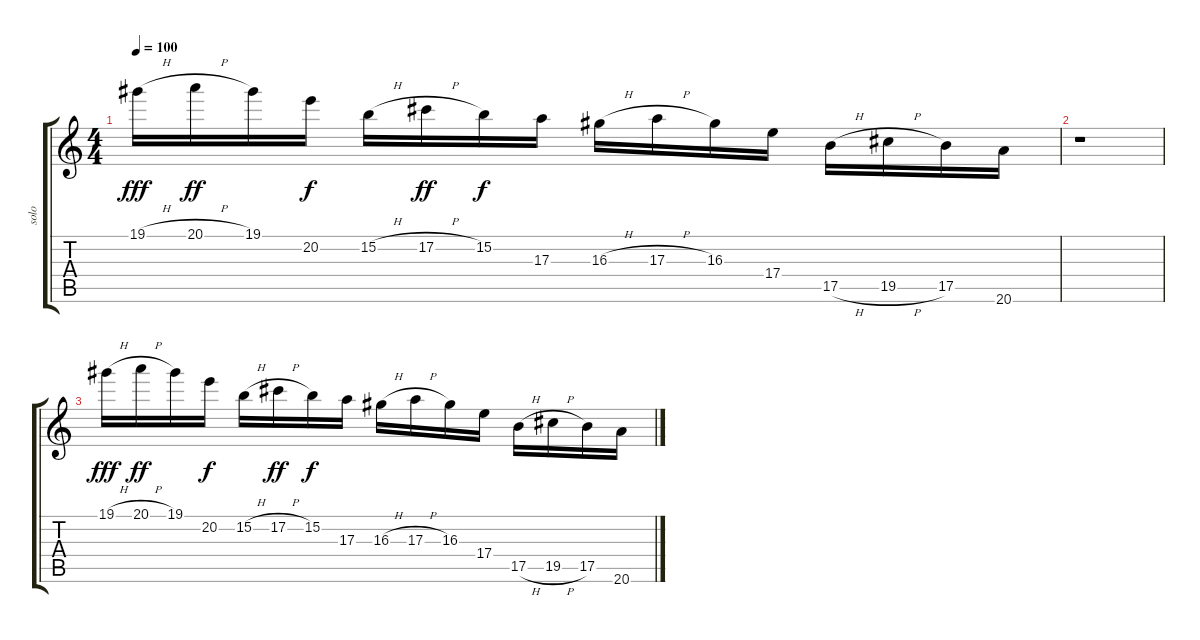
\track ("solo" "solo") {instrument distortionguitar}
\staff {score tabs}
\tuning (Db4 Ab3 E3 B2 Gb2 Db2) {hide}
\ts (4 4)
\tempo 100
\clef g2
\ks c
19.1{h}.16{dy fff} 20.1{h}.16{dy ff} 19.1.16 20.2.16{dy f} 15.2{h}.16 17.2{h}.16{dy ff volume 0} 15.2.16{dy f} 17.3.16 16.3{h}.16 17.3{h}.16 16.3.16 17.4.16 17.5{h}.16 19.5{h}.16 17.5.16 20.6.16 |
r.1 |
19.1{h}.16{dy fff} 20.1{h}.16{dy ff} 19.1.16 20.2.16{dy f} 15.2{h}.16 17.2{h}.16{dy ff} 15.2.16{dy f} 17.3.16 16.3{h}.16 17.3{h}.16 16.3.16 17.4.16 17.5{h}.16 19.5{h}.16 17.5.16 20.6.16
